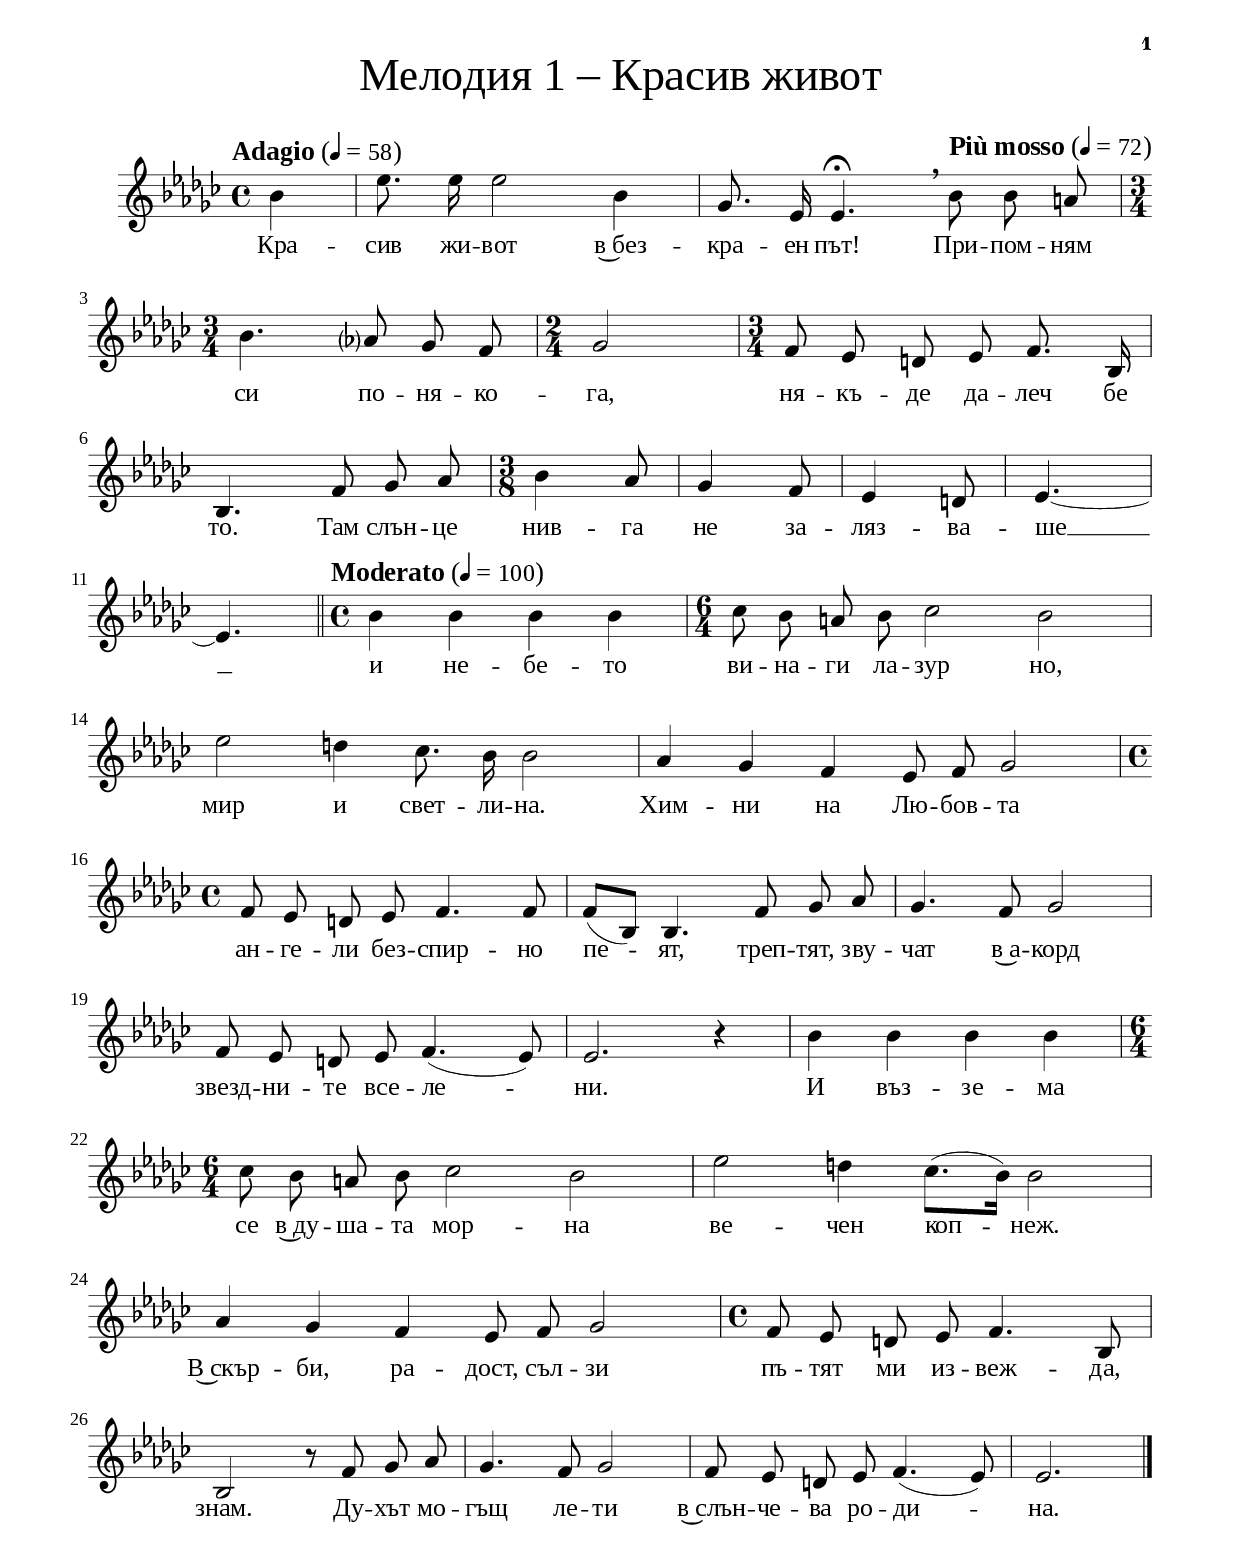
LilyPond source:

\version "2.24.4"

% include paper part and global functions
\include "include/globals.ily"

\bookpart {
  \label #'ref185
  \tocItem \markup "Мелодия 1 – Красив живот"
  \paper {
    print-all-headers = ##t
    print-page-number = ##t
    print-first-page-number = ##t


    % put page numbers on the top and change the font style.
    oddHeaderMarkup = \markup
    \fill-line {
      ""
      \unless \on-first-page-of-part \fromproperty #'header:instrument
      \if \should-print-page-number \abs-fontsize #7 { \number \fromproperty #'page:page-number-string }
    }
    %% evenHeaderMarkup would inherit the value of
    %% oddHeaderMarkup if it were not defined here
    evenHeaderMarkup = \markup
    \fill-line {
      \if \should-print-page-number \abs-fontsize #7 { \number \fromproperty #'page:page-number-string }
      \unless \on-first-page-of-part \fromproperty #'header:instrument
      ""
    }

    oddFooterMarkup = \markup ""

    evenFooterMarkup = ""
    left-margin = 1.5\cm
    right-margin = 1.5\cm
    top-margin = 1\cm
    bottom-margin = 1.2\cm
    ragged-bottom = ##t % do not spread the staves to fill the whole vertical space
    top-markup-spacing.basic-distance = 0\mm % margin between page number and system for the first page
    top-system-spacing.basic-distance = 10\mm % margin between page number and system for the other pages

    % change distance between staves
    system-system-spacing =
    #'((basic-distance . 13.5)
       (minimum-distance . 6)
       (padding . 1)
       (stretchability . 12))
  }
  \score {
    \include "include/score-layout.ily"

    \new Voice \absolute {
      \clef treble
      \key es \minor
      \time 4/4
      \tempoFunc "Adagio" 4 "58"
      \autoBeamOff
      \partial 4
      bes'4 | % 1
      es''8.  es''16  es''2  bes'4 | % 2
      ges'8.  es'16  es'4. ^\fermata \tempoFunc "Più mosso" 4 "72" \breathe bes'8
      bes'8
      a'8 \break | % 3
      \time 3/4  | % 3
      bes'4.  aes'?8  ges'8  f'8 | % 4
      \time 2/4  | % 4
      ges'2 | % 5
      \time 3/4  | % 5
      f'8  es'8  d'8  es'8  f'8.
      bes16 \break | % 6
      bes4.  f'8  ges'8  as'8 | % 7
      \time 3/8  | % 7
      bes'4  as'8 | % 8
      ges'4  f'8 | % 9
      es'4  d'8 |
      es'4. ~  \break | % 11
      es'4. \bar "||" | % 12
      \time 4/4  | % 12
      \tempoFunc "Moderato" 4 "100"
      bes'4  bes'4  bes'4  bes'4 | % 13
      \time 6/4  | % 13
      ces''8  bes'8  a'8  bes'8
      ces''2  bes'2 | \break % 14
      es''2 d''4  ces''8.  bes'16
      bes'2 | % 15
      as'4  ges'4  f'4  es'8  f'8
      ges'2 \break | % 16
      \time 4/4  | % 16
      f'8  es'8  d'8  es'8  f'4.
      f'8 | % 17
      f'8 (  [bes8] )  bes4.  f'8  ges'8
      as'8 | % 18
      ges'4.  f'8  ges'2 | \break % 19
      f'8  es'8  d'8  es'8  f'4. (
      es'8 ) |
      es'2. r4 | % 21
      bes'4  bes'4  bes'4  bes'4 \break | % 22
      \time 6/4  | % 22
      ces''8  bes'8  a'8  bes'8
      ces''2  bes'2 | % 23
      es''2  d''4  ces''8. (  [bes'16]
      )  bes'2 \break | % 24
      as'4  ges'4  f'4  es'8  f'8
      ges'2 | % 25
      \time 4/4  | % 25
      f'8  es'8  d'8  es'8  f'4.
      bes8 \break | % 26
      bes2 r8  f'8  ges'8  as'8 | % 27
      ges'4.  f'8  ges'2 | % 28
      f'8  es'8  d'8  es'8  f'4. (
      es'8 ) | % 29
      es'2. \bar "|."

    }

    \addlyrics {
      Кра -- сив жи -- вот в~без -- кра --
      ен път! При -- пом -- ням си по --
      ня -- ко -- га, ня -- къ -- де да --
      леч бе то. Там слън -- це нив --
      га не за -- ляз -- ва -- ше __  и
      не -- бе -- то ви -- на -- ги ла --
      зур но, мир и свет -- ли -- на.
      Хим -- ни на Лю -- бов -- та ан --
      ге -- ли без -- спир -- но пе --
      ят, треп -- тят, зву -- чат в~а --
      корд звезд -- ни -- те все -- ле
      -- ни. И въз -- зе -- ма се
      в~ду -- ша -- та мор -- на ве --
      чен коп -- неж. В~скър -- би,
      ра -- дост, съл -- зи пъ -- тят ми
      из -- веж -- да, знам.  Ду -- хът мо --
      гъщ ле -- ти в~слън -- че -- ва ро
      -- ди  -- на.}

      \header {
        title = \titleFunc #'ref_desc_17 "Мелодия 1 – Красив живот" "Melodija 1 – Krasiv Život"
      }

      \midi{}

    } % score

  } % bookpart

  % Più mosso
  %
